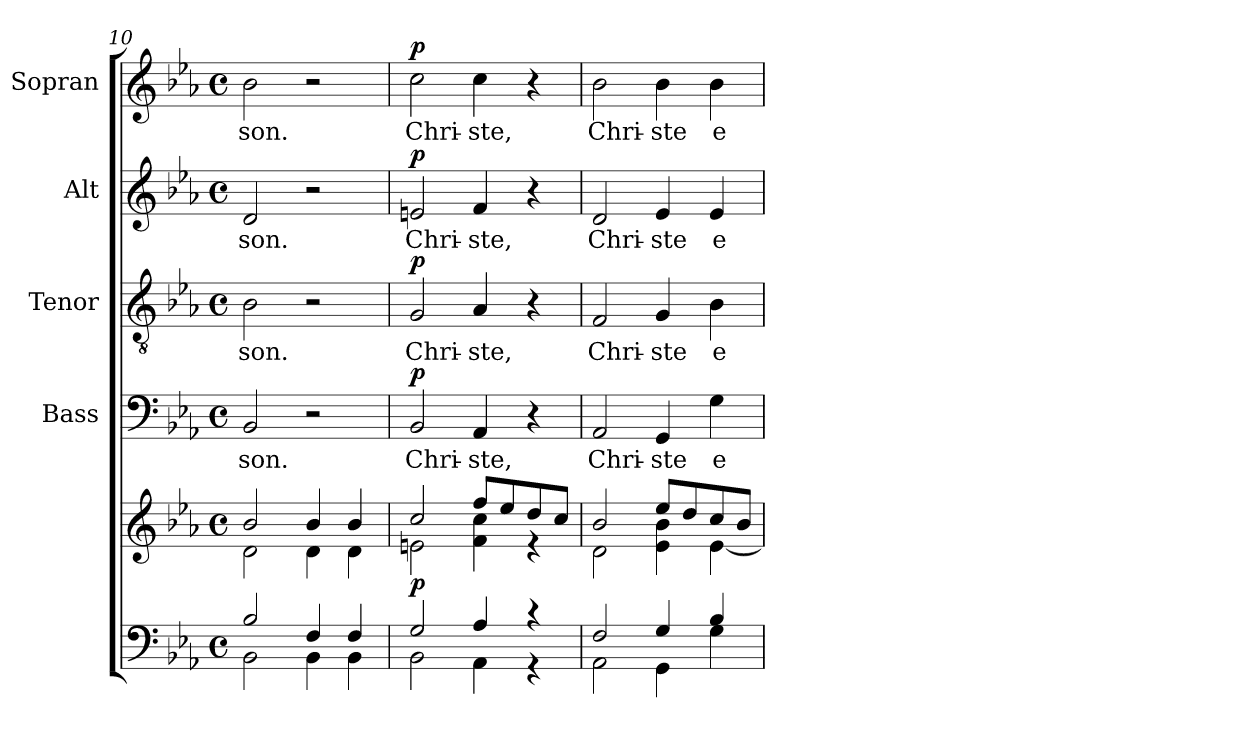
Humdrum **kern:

**kern	**kern	**dynam	**kern	**text	**dynam	**kern	**text	**dynam	**kern	**text	**dynam	**kern	**text	**dynam
*part5	*part5	*part5	*part4	*part4	*part4	*part3	*part3	*part3	*part2	*part2	*part2	*part1	*part1	*part1
*staff6	*staff5	*staff5/6	*staff4	*staff4	*staff4	*staff3	*staff3	*staff3	*staff2	*staff2	*staff2	*staff1	*staff1	*staff1
*	*	*	*I"Bass	*	*	*I"Tenor	*	*	*I"Alt	*	*	*I"Sopran	*	*
*	*	*	*I'B.	*	*	*I'T.	*	*	*I'A.	*	*	*I'S.	*	*
*clefF4	*clefG2	*	*clefF4	*	*	*clefGv2	*	*	*clefG2	*	*	*clefG2	*	*
*k[b-e-a-]	*k[b-e-a-]	*	*k[b-e-a-]	*	*	*k[b-e-a-]	*	*	*k[b-e-a-]	*	*	*k[b-e-a-]	*	*
*E-:	*E-:	*	*E-:	*	*	*E-:	*	*	*E-:	*	*	*E-:	*	*
*M4/4	*M4/4	*	*M4/4	*	*	*M4/4	*	*	*M4/4	*	*	*M4/4	*	*
*met(c)	*met(c)	*	*met(c)	*	*	*met(c)	*	*	*met(c)	*	*	*met(c)	*	*
=10	=10	=10	=10	=10	=10	=10	=10	=10	=10	=10	=10	=10	=10	=10
*^	*^	*	*	*	*	*	*	*	*	*	*	*	*	*
!	!	!	!	!	!	!LO:LY:b	!	!	!LO:LY:b	!	!	!LO:LY:b	!	!	!LO:LY:b	!
2B-/	2BB-\	2b-/	2d\	.	2BB-/	-son.	.	2B-\	-son.	.	2d/	-son.	.	2b-\	-son.	.
4F/	4BB-\	4b-/	4d\	.	2r	.	.	2r	.	.	2r	.	.	2r	.	.
4F/	4BB-\	4b-/	4d\	.	.	.	.	.	.	.	.	.	.	.	.	.
=11	=11	=11	=11	=11	=11	=11	=11	=11	=11	=11	=11	=11	=11	=11	=11	=11
!	!	!	!	!LO:DY:b	!	!LO:LY:b	!LO:DY:a	!	!LO:LY:b	!LO:DY:a	!	!LO:LY:b	!LO:DY:a	!	!LO:LY:b	!LO:DY:a
2G/	2BB-\	2cc/	2en\	p	2BB-/	Chri-	p	2G/	Chri-	p	2en/	Chri-	p	2cc\	Chri-	p
!	!	!	!	!	!	!LO:LY:b	!	!	!LO:LY:b	!	!	!LO:LY:b	!	!	!LO:LY:b	!
4A-/	4AA-\	8ff/L	4f\ 4cc\	.	4AA-/	-ste,	.	4A-/	-ste,	.	4f/	-ste,	.	4cc\	-ste,	.
.	.	8ee-/	.	.	.	.	.	.	.	.	.	.	.	.	.	.
4r	4r	8dd/	4re	.	4r	.	.	4r	.	.	4r	.	.	4r	.	.
.	.	8cc/J	.	.	.	.	.	.	.	.	.	.	.	.	.	.
!!LO:PB:g=z
=12	=12	=12	=12	=12	=12	=12	=12	=12	=12	=12	=12	=12	=12	=12	=12	=12
!	!	!	!	!	!	!LO:LY:b	!	!	!LO:LY:b	!	!	!LO:LY:b	!	!	!LO:LY:b	!
2F/	2AA-\	2b-/	2d\	.	2AA-/	Chri-	.	2F/	Chri-	.	2d/	Chri-	.	2b-\	Chri-	.
!	!	!	!	!	!	!LO:LY:b	!	!	!LO:LY:b	!	!	!LO:LY:b	!	!	!LO:LY:b	!
4G/	4GG\	8ee-/L	4e-\ 4b-\	.	4GG/	-ste	.	4G/	-ste	.	4e-/	-ste	.	4b-\	-ste	.
.	.	8dd/	.	.	.	.	.	.	.	.	.	.	.	.	.	.
!	!	!	!	!	!	!LO:LY:b	!	!	!LO:LY:b	!	!	!LO:LY:b	!	!	!LO:LY:b	!
4B-/	4G\	8cc/	[<4e-\	.	4G\	e-	.	4B-\	e-	.	4e-/	e-	.	4b-\	e-	.
.	.	8b-/J	.	.	.	.	.	.	.	.	.	.	.	.	.	.
*v	*v	*	*	*	*	*	*	*	*	*	*	*	*	*	*	*
*	*v	*v	*	*	*	*	*	*	*	*	*	*	*	*	*
=	=	=	=	=	=	=	=	=	=	=	=	=	=	=
*-	*-	*-	*-	*-	*-	*-	*-	*-	*-	*-	*-	*-	*-	*-
